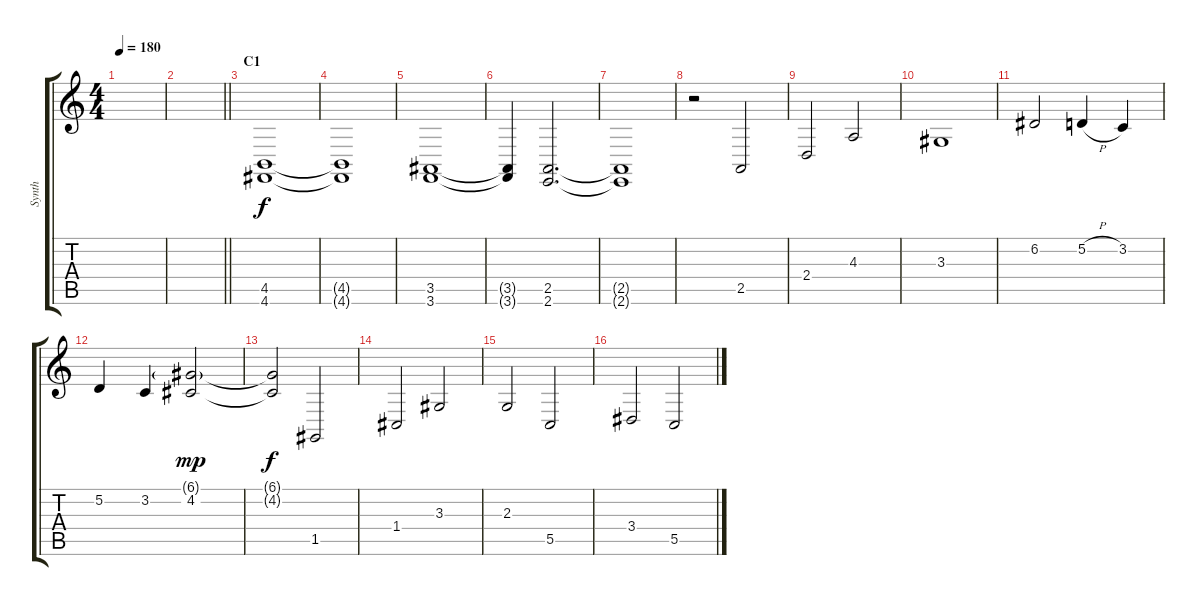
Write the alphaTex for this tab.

\track ("Synth" "Synth") {instrument synthstrings2}
\staff {score tabs}
\tuning (D4 A3 F3 C3 G2 D2) {hide}
\ts (4 4)
\tempo 180
\clef g2
\ks c
|
\barLineRight lightlight
|
\section ("" "C1")
(4.5 4.6).1 |
(4.5{t} 4.6{t}).1 |
(3.5 3.6).1 |
(3.5{t} 3.6{t}).4 (2.5 2.6).2{d} |
(2.5{t} 2.6{t}).1 |
r.2 2.5.2 |
2.4.2 4.3.2 |
3.3.1 |
6.2.2 5.2{h}.4 3.2.4 |
5.2.4 3.2.4 (6.1{g} 4.2).2{dy mp} |
(6.1{t} 4.2{t}).2{dy f} 1.5.2 |
1.4.2 3.3.2 |
2.3.2 5.5.2 |
3.4.2 5.5.2
